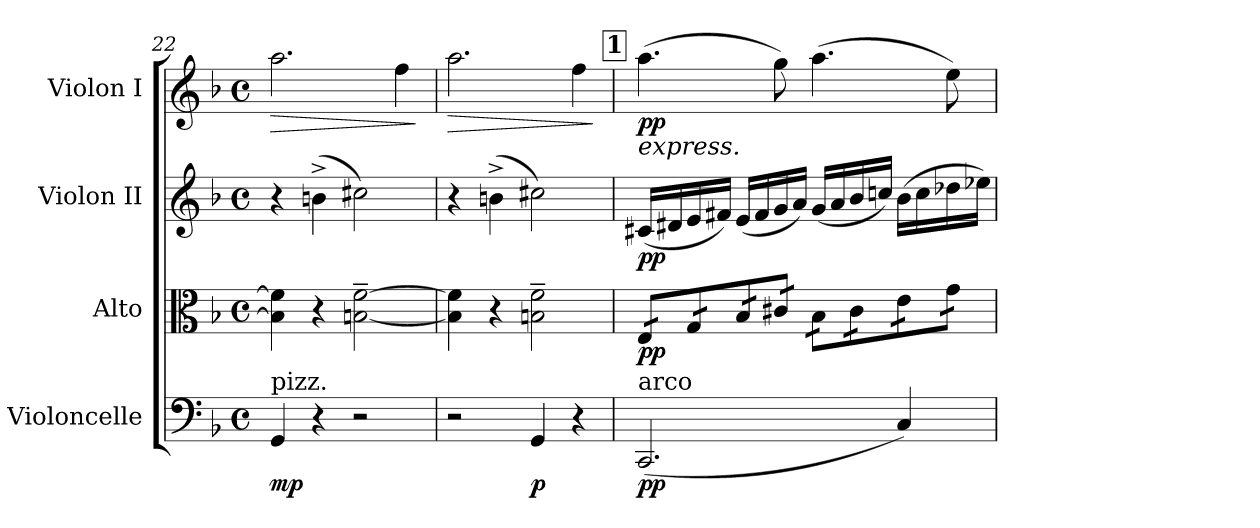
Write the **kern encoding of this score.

**kern	**dynam	**kern	**dynam	**kern	**dynam	**kern	**dynam
*part4	*part4	*part3	*part3	*part2	*part2	*part1	*part1
*staff4	*staff4	*staff3	*staff3	*staff2	*staff2	*staff1	*staff1
*I"Violoncelle	*	*I"Alto	*	*I"Violon II	*	*I"Violon I	*
*I'Vc	*	*	*	*I'Vln	*	*I'Vln	*
*clefF4	*	*clefC3	*	*clefG2	*	*clefG2	*
*k[b-]	*	*k[b-]	*	*k[b-]	*	*k[b-]	*
*M4/4	*	*M4/4	*	*M4/4	*	*M4/4	*
*met(c)	*	*met(c)	*	*met(c)	*	*met(c)	*
=22	=22	=22	=22	=22	=22	=22	=22
!LO:TX:a:t=pizz.	!	!	!	!	!	!	!
!	!LO:DY:b	!	!	!	!	!	!LO:HP:b
4GG/	mp	4B\] 4f\]	.	4r	.	2.aa\	>
4r	.	4r	.	(>4bn^\	.	.	.
2r	.	[2Bn\~ [2f\~	.	2cc#X\)	.	.	.
.	.	.	.	.	.	4ff\	.
.	.	.	.	.	.	.	]
=23	=23	=23	=23	=23	=23	=23	=23
!	!	!	!	!	!	!	!LO:HP:b
2r	.	4B\] 4f\]	.	4r	.	2.aa\	>
.	.	4r	.	(>4bn^\	.	.	.
!	!LO:DY:b	!	!	!	!	!	!
4GG/	p	2Bn\~ 2f\~	.	2cc#X\)	.	.	.
4r	.	.	.	.	.	4ff\	.
.	.	.	.	.	.	.	]
!!LO:LB:g=z
!!LO:REH:place=s1:a:B:fs=14:t=1
=24	=24	=24	=24	=24	=24	=24	=24
!	!	!	!	!	!	!LO:TX:b:i:t=express.	!
!	!	!LO:TX:a:i:t=léger	!	!	!	!	!
!	!	!LO:TX:a:i:t=léger	!	!	!	!	!
!	!	!LO:TX:a:i:t=léger	!	!	!	!	!
!LO:TX:a:t=arco	!	!	!	!	!	!	!
!	!LO:DY:b	!	!LO:DY:b	!	!LO:DY:b	!	!LO:DY:b
*	*	*tremolo	*	*	*	*	*
(<2.CC/	pp	16E/LL	pp	(<16c#X/LL	pp	(>4.aa\	pp
.	.	16E/	.	16d#X/	.	.	.
.	.	16G/	.	16e/	.	.	.
.	.	16G/	.	16f#X/JJ)	.	.	.
.	.	16B-i/	.	(<16e/LL	.	.	.
.	.	16B-i/	.	16f#/	.	.	.
.	.	16c#X/	.	16g/	.	8gg\)	.
.	.	16c#X/JJ	.	16a/JJ)	.	.	.
.	.	16B-\LL	.	(<16g/LL	.	(>4.aa\	.
.	.	16B-\	.	16a/	.	.	.
.	.	16c#\	.	16b-/	.	.	.
.	.	16c#\	.	16ccn/JJ)	.	.	.
4C/)	.	16e\	.	(>16b-\LL	.	.	.
.	.	16e\	.	16cc\	.	.	.
.	.	16g\	.	16dd-X\	.	8ee\)	.
.	.	16g\JJ	.	16ee-X\JJ)	.	.	.
*	*	*Xtremolo	*	*	*	*	*
=	=	=	=	=	=	=	=
*-	*-	*-	*-	*-	*-	*-	*-
